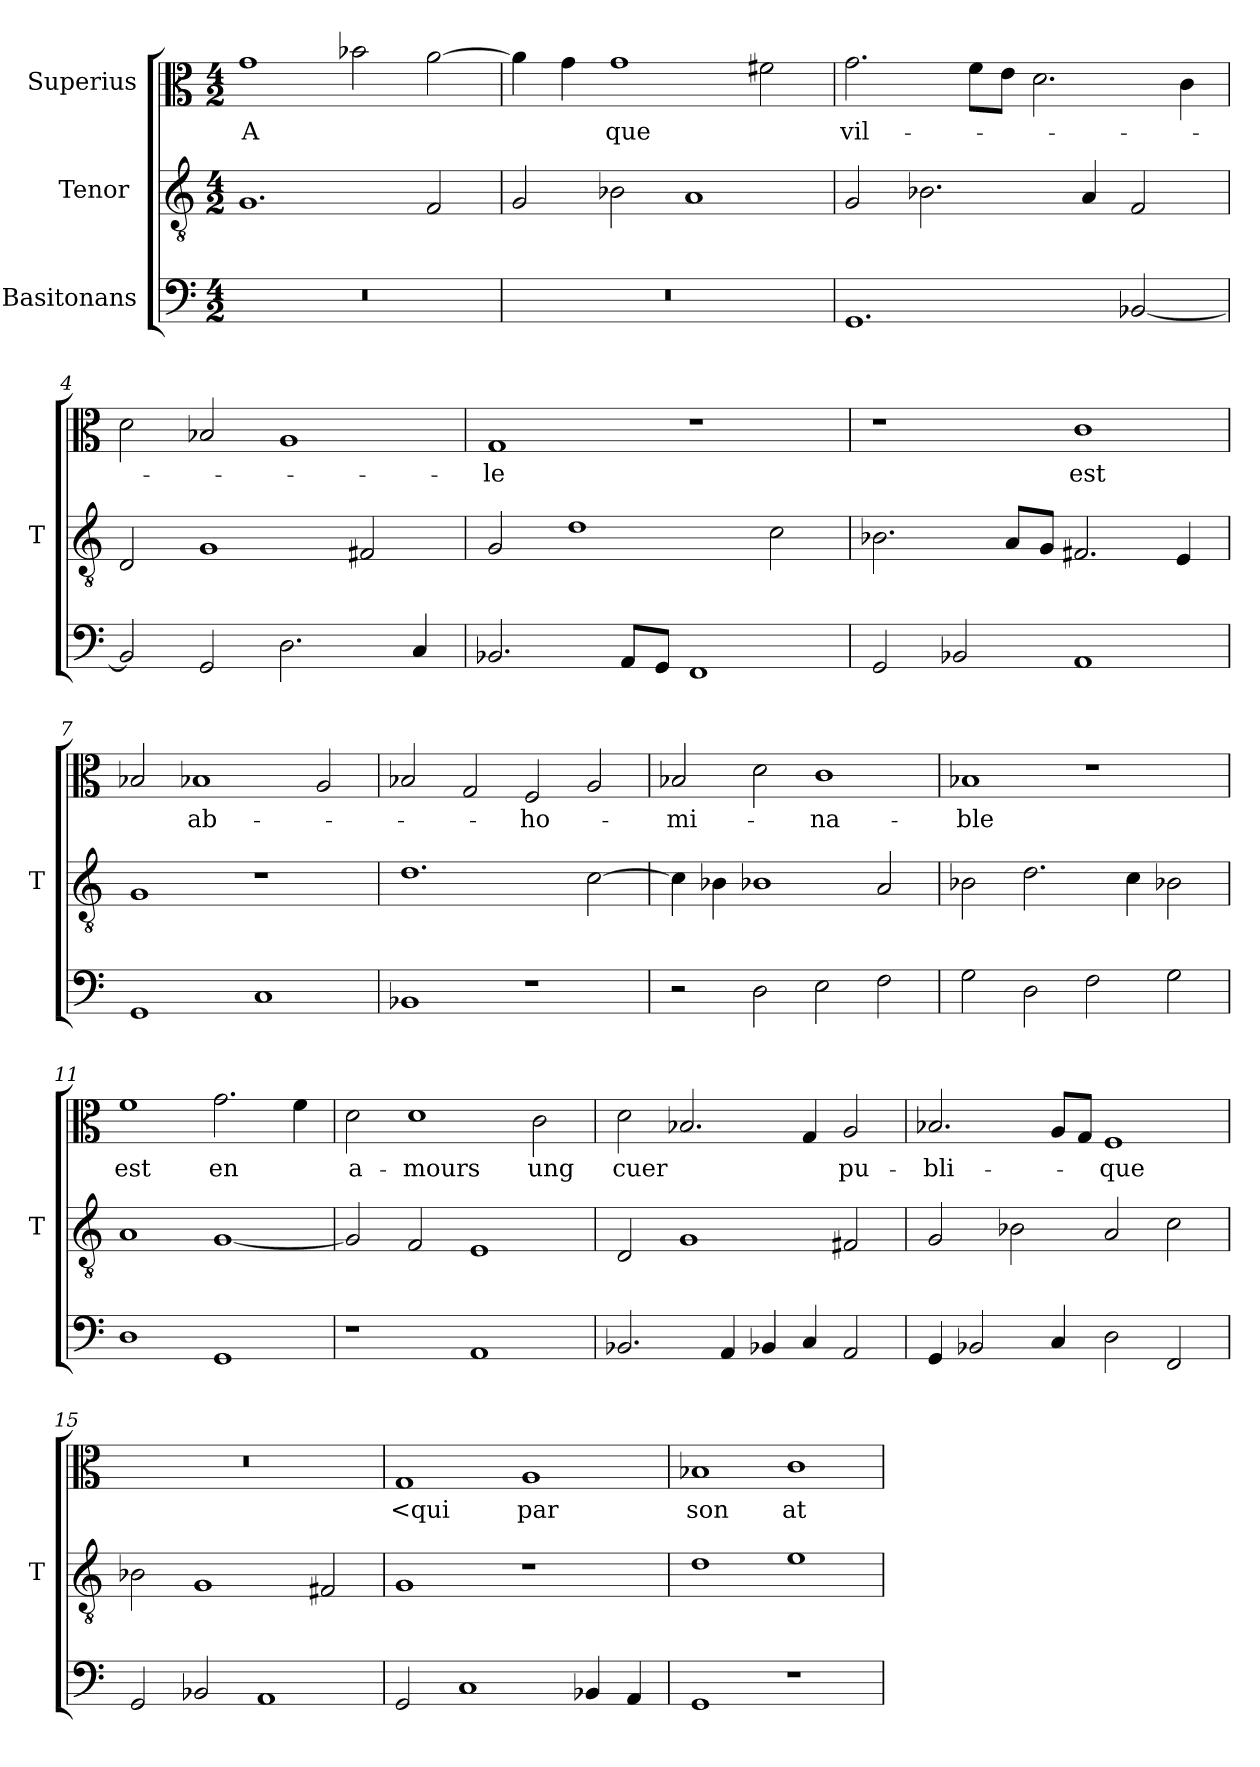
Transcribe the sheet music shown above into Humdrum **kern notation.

**kern	**kern	**kern	**text
*part3	*part2	*part1	*part1
*staff3	*staff2	*staff1	*staff1
*I"Basitonans	*I"Tenor 	*I"Superius	*
*	*I'T	*	*
*clefF4	*clefGv2	*clefC3	*
*M4/2	*M4/2	*M4/2	*
=1	=1	=1	=1
0r	1.G	1g	-A
.	.	2b-X	.
.	2F	[2a	.
=2	=2	=2	=2
0r	2G	4a]	.
.	.	4g	.
.	2B-X	1g	-que
.	1A	.	.
.	.	2f#X	.
=3	=3	=3	=3
1.GG	2G	2.g	vil-
.	2.B-X	.	.
.	.	8f\L	.
.	.	8e\J	.
.	.	2.d	.
.	4A	.	.
[2BB-X	2F	.	.
.	.	4c	.
=4	=4	=4	=4
2BB-]	2D	2d	.
2GG	1G	2B-X	.
2.D	.	1A	.
.	2F#X	.	.
4C	.	.	.
=5	=5	=5	=5
2.BB-X	2G	1G	-le
.	1d	.	.
8AA/L	.	.	.
8GG/J	.	.	.
1FF	.	1r	.
.	2c	.	.
=6	=6	=6	=6
2GG	2.B-X	1r	.
2BB-X	.	.	.
.	8A/L	.	.
.	8G/J	.	.
1AA	2.F#X	1c	-est
.	4E	.	.
=7	=7	=7	=7
1GG	1G	2B-X	.
.	.	1B-X	ab-
1C	1r	.	.
.	.	2A	.
=8	=8	=8	=8
1BB-X	1.d	2B-X	.
.	.	2G	.
1r	.	2F	-ho-
.	[2c	2A	.
=9	=9	=9	=9
2r	4c]	2B-X	-mi-
.	4B-X	.	.
2D	1B-X	2d	.
2E	.	1c	-na-
2F	2A	.	.
=10	=10	=10	=10
2G	2B-X	1B-X	-ble
2D	2.d	.	.
2F	.	1r	.
.	4c	.	.
2G	2B-X	.	.
=11	=11	=11	=11
1D	1A	1f	-est
1GG	[1G	2.g	-en
.	.	4f	.
=12	=12	=12	=12
1r	2G]	2d	a-
.	2F	1d	-mours
1AA	1E	.	.
.	.	2c	-ung
=13	=13	=13	=13
2.BB-X	2D	2d	-cuer
.	1G	2.B-X	.
4AA	.	.	.
4BB-X	.	.	.
4C	.	4G	.
2AA	2F#X	2A	pu-
=14	=14	=14	=14
4GG	2G	2.B-X	-bli-
2BB-X	.	.	.
.	2B-X	.	.
4C	.	8A/L	.
.	.	8G/J	.
2D	2A	1F	-que
2FF	2c	.	.
=15	=15	=15	=15
2GG	2B-X	0r	.
2BB-X	1G	.	.
1AA	.	.	.
.	2F#X	.	.
=16	=16	=16	=16
2GG	1G	1G	-<qui
1C	.	.	.
.	1r	1A	-par
4BB-X	.	.	.
4AA	.	.	.
=17	=17	=17	=17
1GG	1d	1B-X	-son
1r	1e	1c	at-
=	=	=	=
*-	*-	*-	*-
